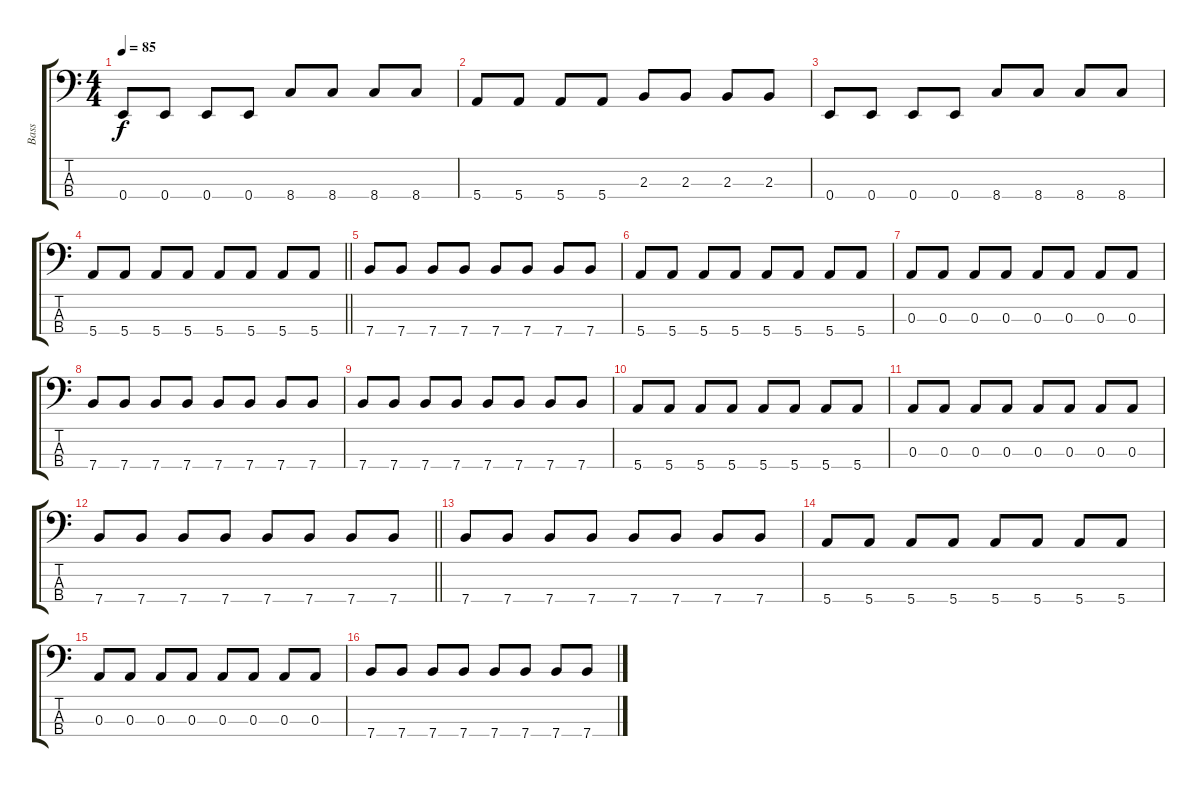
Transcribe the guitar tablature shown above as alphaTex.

\track ("Bass" "Bass") {solo instrument electricbassfinger}
\staff {score tabs}
\tuning (G2 D2 A1 E1) {hide}
\ts (4 4)
\tempo 85
\clef f4
\ks c
0.4.8{dy f} 0.4.8 0.4.8 0.4.8 8.4.8 8.4.8 8.4.8 8.4.8 |
5.4.8 5.4.8 5.4.8 5.4.8 2.3.8 2.3.8 2.3.8 2.3.8 |
0.4.8 0.4.8 0.4.8 0.4.8 8.4.8 8.4.8 8.4.8 8.4.8 |
\barLineRight lightlight
5.4.8 5.4.8 5.4.8 5.4.8 5.4.8 5.4.8 5.4.8 5.4.8 |
\section ("" "")
7.4.8 7.4.8 7.4.8 7.4.8 7.4.8 7.4.8 7.4.8 7.4.8 |
5.4.8 5.4.8 5.4.8 5.4.8 5.4.8 5.4.8 5.4.8 5.4.8 |
0.3.8 0.3.8 0.3.8 0.3.8 0.3.8 0.3.8 0.3.8 0.3.8 |
7.4.8 7.4.8 7.4.8 7.4.8 7.4.8 7.4.8 7.4.8 7.4.8 |
7.4.8 7.4.8 7.4.8 7.4.8 7.4.8 7.4.8 7.4.8 7.4.8 |
5.4.8 5.4.8 5.4.8 5.4.8 5.4.8 5.4.8 5.4.8 5.4.8 |
0.3.8 0.3.8 0.3.8 0.3.8 0.3.8 0.3.8 0.3.8 0.3.8 |
\barLineRight lightlight
7.4.8 7.4.8 7.4.8 7.4.8 7.4.8 7.4.8 7.4.8 7.4.8 |
7.4.8 7.4.8 7.4.8 7.4.8 7.4.8 7.4.8 7.4.8 7.4.8 |
5.4.8 5.4.8 5.4.8 5.4.8 5.4.8 5.4.8 5.4.8 5.4.8 |
0.3.8 0.3.8 0.3.8 0.3.8 0.3.8 0.3.8 0.3.8 0.3.8 |
7.4.8 7.4.8 7.4.8 7.4.8 7.4.8 7.4.8 7.4.8 7.4.8
